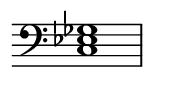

\version "2.24.0"

\paper {
  #(set-paper-size "custom")
  paper-width = 30\mm
  paper-height = 20\mm
  indent = 0\mm
  top-margin = 0\mm
  bottom-margin = 0\mm
  left-margin = 2\mm
  right-margin = 2\mm
}

\layout {
  \context {
    \Score
    \omit BarNumber
  }
}

\header {
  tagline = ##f
}

\fixed c, {
  \omit Staff.TimeSignature
  \clef bass
  \chordmode {
    c1:dim
  }
}
